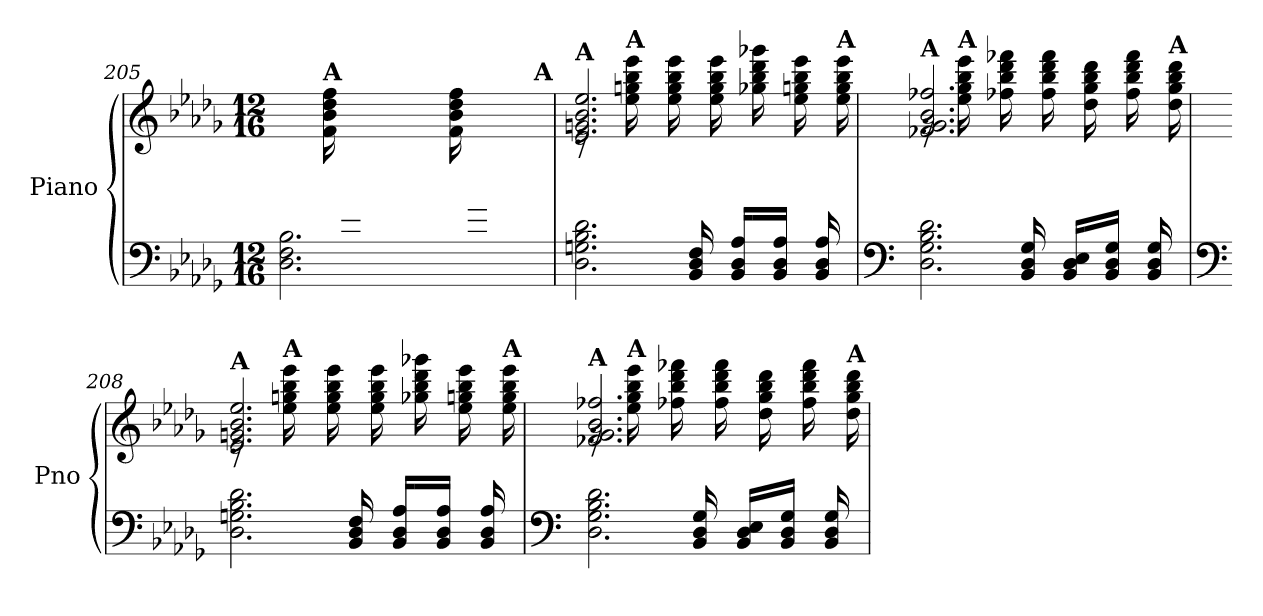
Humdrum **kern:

**kern	**kern
*part1	*part1
*staff2	*staff1
*I"Piano	*
*I'Pno	*
!!LO:LB:g=z
*clefF4	*clefG2
*k[b-e-a-d-g-]	*k[b-e-a-d-g-]
*M12/16	*M12/16
=205	=205
!LO:N:head=open	!
*^	*
16B-/LLyy	2.D-\ 2.F\ 2.B-\	16ryy
!	!	!LO:TX:a:B:t=A
16ryy	.	16f\ 16b-\ 16dd-\ 16ff\
16en/JJ	.	16ryy
16ryy	.	16a-\ 16b-\ 16dd-\ 16aa-\yyLL
16gn/yy	.	16ryy
16ryy	.	16a-\ 16b-\ 16dd-\ 16aa-\yyJJ
16e/LLyy	.	16ryy
16ryy	.	16f\ 16b-\ 16dd-\ 16ff\
16g/JJ	.	16ryy
16ryy	.	16a-\ 16b-\ 16dd-\ 16aa-\yyLL
16g/yy	.	16ryy
!	!	!LO:TX:a:B:t=A
16ryy	.	16f\ 16b-\ 16dd-\ 16ff\JJ
=206	=206	=206
*	*	*^
!	!	!LO:TX:a:B:t=A	!
8ryy	2.D-\ 2.Gn\ 2.B-\ 2.d-\	2.e-/ 2.gn/ 2.b-/ 2.ee-/	16re
!	!	!	!LO:TX:a:B:t=A
.	.	.	16ee-\ 16ggn\ 16bb-\ 16eee-\LL
*clefG2	*	*	*
16gn/ 16b-/ 16ff-X/JJ	.	.	16ryy
16ryy	.	.	16ee-\ 16gg\ 16bb-\ 16eee-\LL
16g/ 16b-/ 16dd-/	.	.	16ryy
16ryy	.	.	16ee-\ 16gg\ 16bb-\ 16eee-\JJ
16g/ 16b-/ 16ff-/LL	.	.	16ryy
16ryy	.	.	16gg-X\ 16bb-\ 16ddd-\ 16ggg-X\
16g/ 16b-/ 16ff-/JJ	.	.	16ryy
16ryy	.	.	16ee-\ 16ggn\ 16bb-\ 16eee-\LL
16g/ 16b-/ 16ff-/	.	.	16ryy
!	!	!	!LO:TX:a:B:t=A
16ryy	.	.	16ee-\ 16gg\ 16bb-\ 16eee-\JJ
=207	=207	=207	=207
*clefF4	*	*	*
!	!	!LO:TX:a:B:t=A	!
8ryy	2.D-\ 2.G-\ 2.B-\ 2.d-\	2.f-X/ 2.g-/ 2.b-/ 2.ff-X/	16rg
!	!	!	!LO:TX:a:B:t=A
.	.	.	16ee-\ 16gg-\ 16bb-\ 16eee-\LL
*clefG2	*	*	*
16g-/ 16b-/ 16cc/JJ	.	.	16ryy
16ryy	.	.	16ff-X\ 16bb-\ 16ddd-\ 16fff-X\LL
16g-/ 16b-/ 16ee-/	.	.	16ryy
16ryy	.	.	16ff-\ 16bb-\ 16ddd-\ 16fff-\JJ
16g-/ 16b-/ 16cc/LL	.	.	16ryy
16ryy	.	.	16dd-\ 16gg-\ 16bb-\ 16ddd-\
16g-/ 16b-/ 16ee-/JJ	.	.	16ryy
16ryy	.	.	16ff-\ 16bb-\ 16ddd-\ 16fff-\LL
16g-/ 16b-/ 16ee-/	.	.	16ryy
!	!	!	!LO:TX:a:B:t=A
16ryy	.	.	16dd-\ 16gg-\ 16bb-\ 16ddd-\JJ
=208	=208	=208	=208
*clefF4	*	*	*
!	!	!LO:TX:a:B:t=A	!
8ryy	2.D-\ 2.Gn\ 2.B-\ 2.d-\	2.e-/ 2.gn/ 2.b-/ 2.ee-/	16re
!	!	!	!LO:TX:a:B:t=A
.	.	.	16ee-\ 16ggn\ 16bb-\ 16eee-\LL
*clefG2	*	*	*
16gn/ 16b-/ 16ff-X/JJ	.	.	16ryy
16ryy	.	.	16ee-\ 16gg\ 16bb-\ 16eee-\LL
16g/ 16b-/ 16dd-/	.	.	16ryy
16ryy	.	.	16ee-\ 16gg\ 16bb-\ 16eee-\JJ
16g/ 16b-/ 16ff-/LL	.	.	16ryy
16ryy	.	.	16gg-X\ 16bb-\ 16ddd-\ 16ggg-X\
16g/ 16b-/ 16ff-/JJ	.	.	16ryy
16ryy	.	.	16ee-\ 16ggn\ 16bb-\ 16eee-\LL
16g/ 16b-/ 16ff-/	.	.	16ryy
!	!	!	!LO:TX:a:B:t=A
16ryy	.	.	16ee-\ 16gg\ 16bb-\ 16eee-\JJ
!!LO:LB:g=z	!!
=209	=209	=209	=209
*clefF4	*	*	*
!	!	!LO:TX:a:B:t=A	!
8ryy	2.D-\ 2.G-\ 2.B-\ 2.d-\	2.f-X/ 2.g-/ 2.b-/ 2.ff-X/	16rg
!	!	!	!LO:TX:a:B:t=A
.	.	.	16ee-\ 16gg-\ 16bb-\ 16eee-\LL
*clefG2	*	*	*
16g-/ 16b-/ 16cc/JJ	.	.	16ryy
16ryy	.	.	16ff-X\ 16bb-\ 16ddd-\ 16fff-X\LL
16g-/ 16b-/ 16ee-/	.	.	16ryy
16ryy	.	.	16ff-\ 16bb-\ 16ddd-\ 16fff-\JJ
16g-/ 16b-/ 16cc/LL	.	.	16ryy
16ryy	.	.	16dd-\ 16gg-\ 16bb-\ 16ddd-\
16g-/ 16b-/ 16ee-/JJ	.	.	16ryy
16ryy	.	.	16ff-\ 16bb-\ 16ddd-\ 16fff-\LL
16g-/ 16b-/ 16ee-/	.	.	16ryy
!	!	!	!LO:TX:a:B:t=A
16ryy	.	.	16dd-\ 16gg-\ 16bb-\ 16ddd-\JJ
*v	*v	*	*
*	*v	*v
=	=
*-	*-
